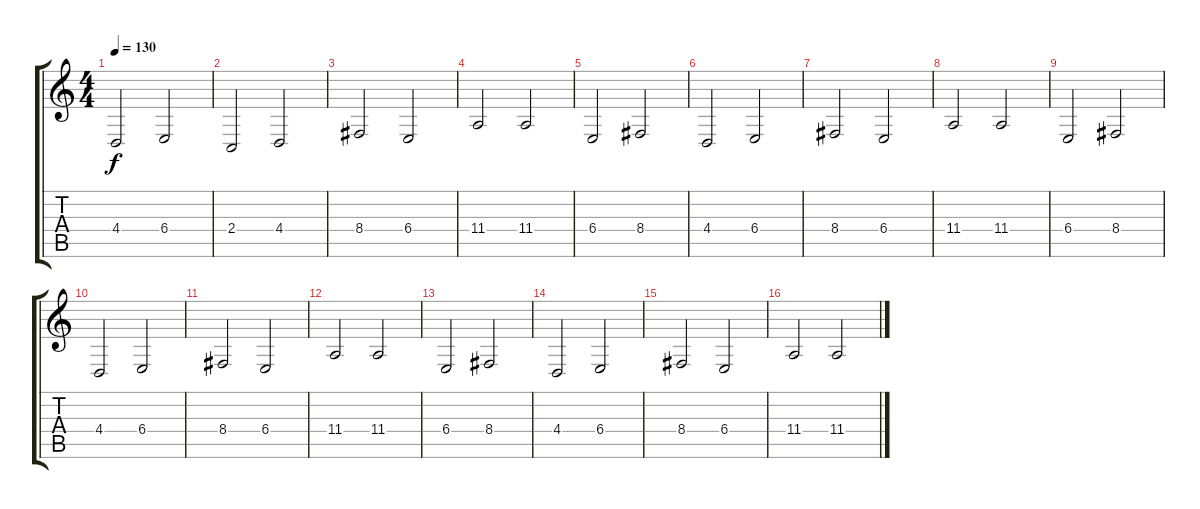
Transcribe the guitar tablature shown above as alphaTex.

\track ("           Vocal choir" "          ") {instrument choiraahs}
\staff {score tabs}
\tuning (C4 G3 Eb3 Bb2 F2 C2) {hide}
\ts (4 4)
\tempo 130
\clef g2
\ks c
4.4.2{dy f} 6.4.2 |
2.4.2 4.4.2 |
8.4.2 6.4.2 |
11.4.2 11.4.2 |
6.4.2 8.4.2 |
4.4.2 6.4.2 |
8.4.2 6.4.2 |
11.4.2 11.4.2 |
6.4.2 8.4.2 |
4.4.2 6.4.2 |
8.4.2 6.4.2 |
11.4.2 11.4.2 |
6.4.2 8.4.2 |
4.4.2 6.4.2 |
8.4.2 6.4.2 |
11.4.2 11.4.2
